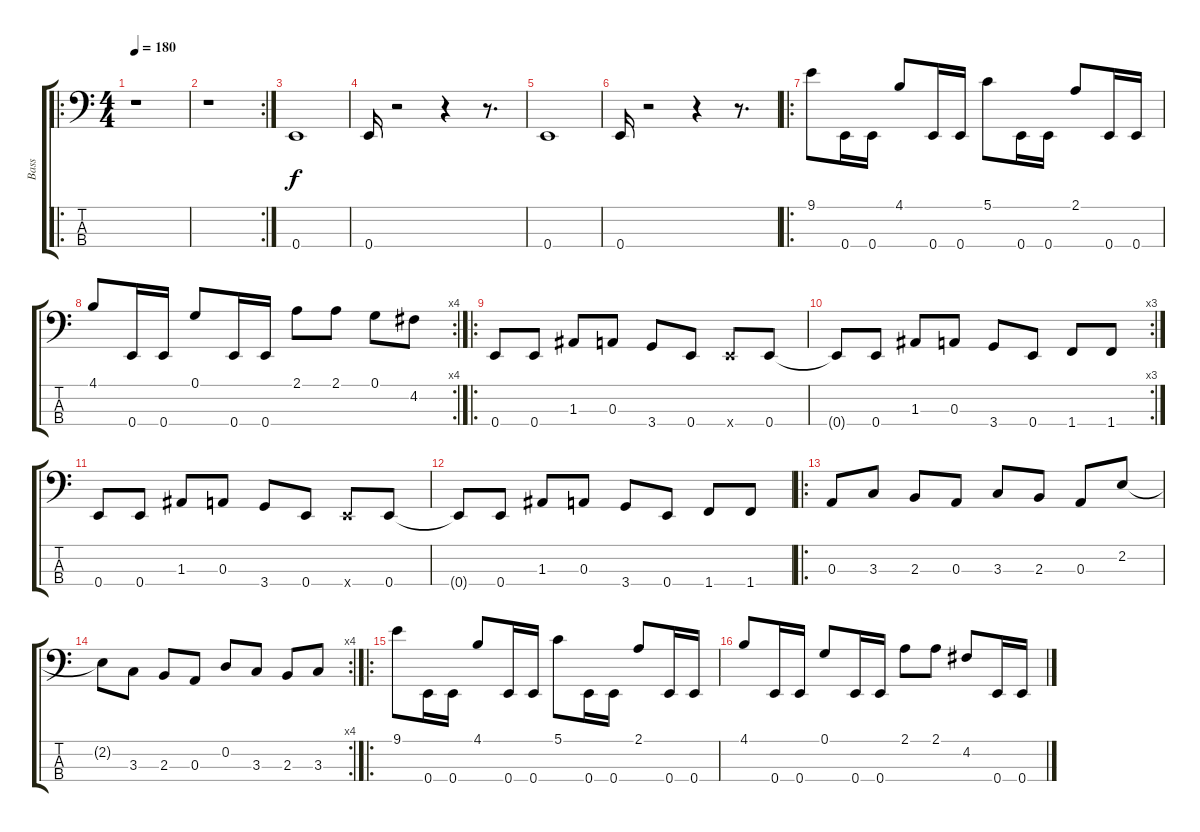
\track ("Bass" "Bass") {instrument slapbass1}
\staff {score tabs}
\tuning (G2 D2 A1 E1) {hide}
\ro
\ts (4 4)
\tempo 180
\clef f4
\ks c
r.1{dy f instrument slapbass1} |
\rc 2
r.1 |
0.4.1 |
0.4.16 r.2 r.4 r.8{d} |
0.4.1 |
0.4.16 r.2 r.4 r.8{d} |
\ro
9.1.8 0.4.16 0.4.16 4.1.8 0.4.16 0.4.16 5.1.8 0.4.16 0.4.16 2.1.8 0.4.16 0.4.16 |
\rc 4
4.1.8 0.4.16 0.4.16 0.1.8 0.4.16 0.4.16 2.1.8 2.1.8 0.1.8 4.2.8 |
\ro
0.4.8 0.4.8 1.3.8 0.3.8 3.4.8 0.4.8 0.4{x}.8 0.4.8 |
\rc 3
0.4{t}.8 0.4.8 1.3.8 0.3.8 3.4.8 0.4.8 1.4.8 1.4.8 |
0.4.8 0.4.8 1.3.8 0.3.8 3.4.8 0.4.8 0.4{x}.8 0.4.8 |
0.4{t}.8 0.4.8 1.3.8 0.3.8 3.4.8 0.4.8 1.4.8 1.4.8 |
\ro
0.3.8 3.3.8 2.3.8 0.3.8 3.3.8 2.3.8 0.3.8 2.2.8 |
\rc 4
2.2{t}.8 3.3.8 2.3.8 0.3.8 0.2.8 3.3.8 2.3.8 3.3.8 |
\ro
9.1.8 0.4.16 0.4.16 4.1.8 0.4.16 0.4.16 5.1.8 0.4.16 0.4.16 2.1.8 0.4.16 0.4.16 |
4.1.8 0.4.16 0.4.16 0.1.8 0.4.16 0.4.16 2.1.8 2.1.8 4.2.8 0.4.16 0.4.16
